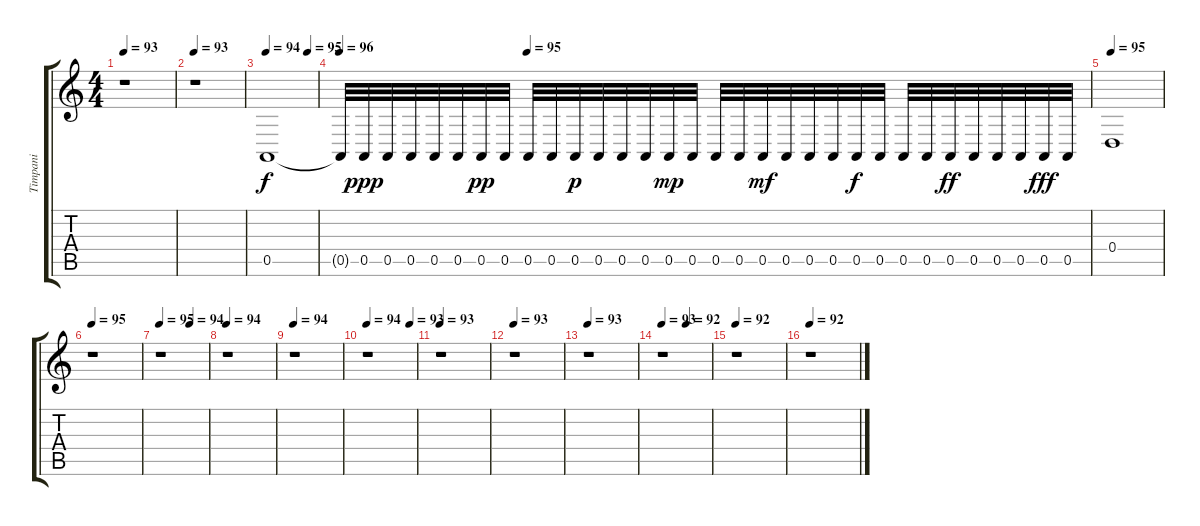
\track ("Timpani" "Timpani") {instrument choiraahs}
\staff {score tabs}
\tuning (E4 B3 G3 D3 A2 E2) {hide}
\ts (4 4)
\tempo 93
\clef g2
\ks c
r.1{dy f} |
\tempo 93
r.1 |
\tempo 94
\tempo (95 0.8125)
0.5.1 |
\tempo 96
\tempo (95 0.25)
0.5{t}.32 0.5.32{dy ppp} 0.5.32 0.5.32 0.5.32 0.5.32 0.5.32{dy pp} 0.5.32 0.5.32 0.5.32 0.5.32{dy p} 0.5.32 0.5.32 0.5.32 0.5.32{dy mp} 0.5.32 0.5.32 0.5.32 0.5.32{dy mf} 0.5.32 0.5.32 0.5.32 0.5.32{dy f} 0.5.32 0.5.32 0.5.32 0.5.32{dy ff} 0.5.32 0.5.32 0.5.32 0.5.32{dy fff} 0.5.32 |
\tempo 95
0.4.1 |
\tempo 95
r.1 |
\tempo 95
\tempo (94 0.625)
r.1 |
\tempo 94
r.1 |
\tempo 94
r.1 |
\tempo 94
\tempo (93 0.875)
r.1 |
\tempo 93
r.1 |
\tempo 93
r.1 |
\tempo 93
r.1 |
\tempo 93
\tempo (92 0.5)
r.1 |
\tempo 92
r.1 |
\tempo 92
r.1
